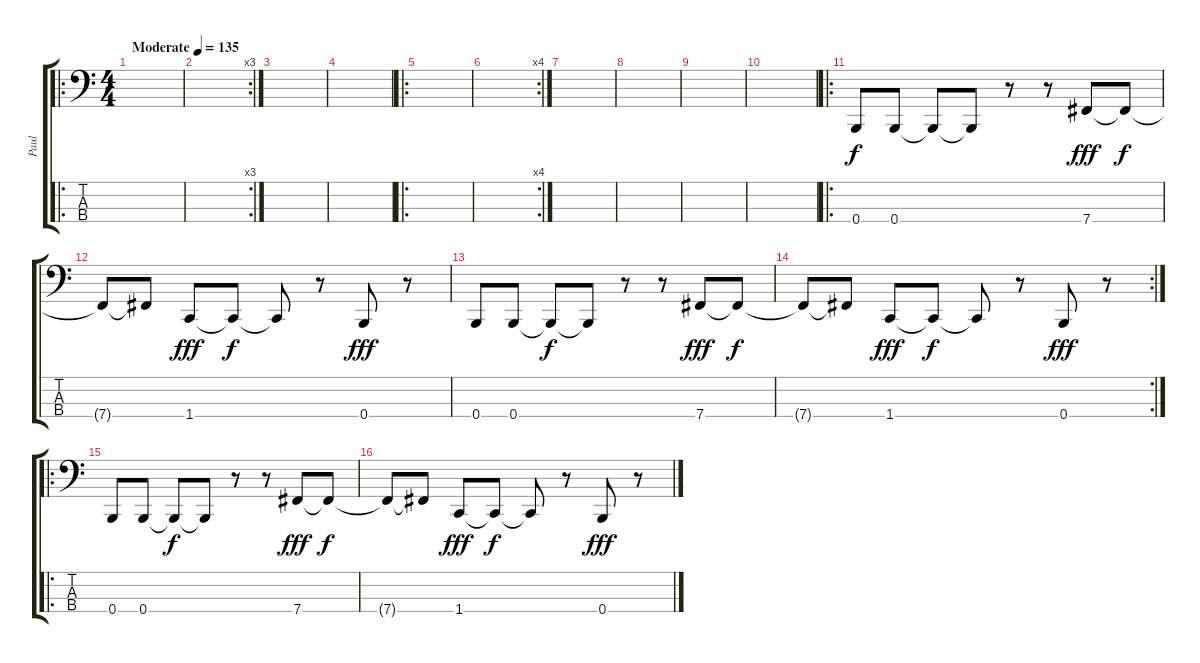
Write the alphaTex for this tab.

\track ("Paul" "Paul") {instrument electricbasspick}
\staff {score tabs}
\tuning (E2 B1 Gb1 B0) {hide}
\ro
\ts (4 4)
\tempo (135 "Moderate")
\clef f4
\ks c
|
\rc 3
|
|
|
\ro
|
\rc 4
|
|
|
|
|
\ro
0.4.8 0.4.8 0.4{t}.8{dy f} 0.4{t}.8 r.8 r.8 7.4.8{dy fff} 7.4{t}.8{dy f} |
7.4{t}.8 7.4{t}.8 1.4.8{dy fff} 1.4{t}.8{dy f} 1.4{t}.8 r.8 0.4.8{dy fff} r.8 |
0.4.8 0.4.8 0.4{t}.8{dy f} 0.4{t}.8 r.8 r.8 7.4.8{dy fff} 7.4{t}.8{dy f} |
\rc 2
7.4{t}.8 7.4{t}.8 1.4.8{dy fff} 1.4{t}.8{dy f} 1.4{t}.8 r.8 0.4.8{dy fff} r.8 |
\ro
0.4.8 0.4.8 0.4{t}.8{dy f} 0.4{t}.8 r.8 r.8 7.4.8{dy fff} 7.4{t}.8{dy f} |
7.4{t}.8 7.4{t}.8 1.4.8{dy fff} 1.4{t}.8{dy f} 1.4{t}.8 r.8 0.4.8{dy fff} r.8
